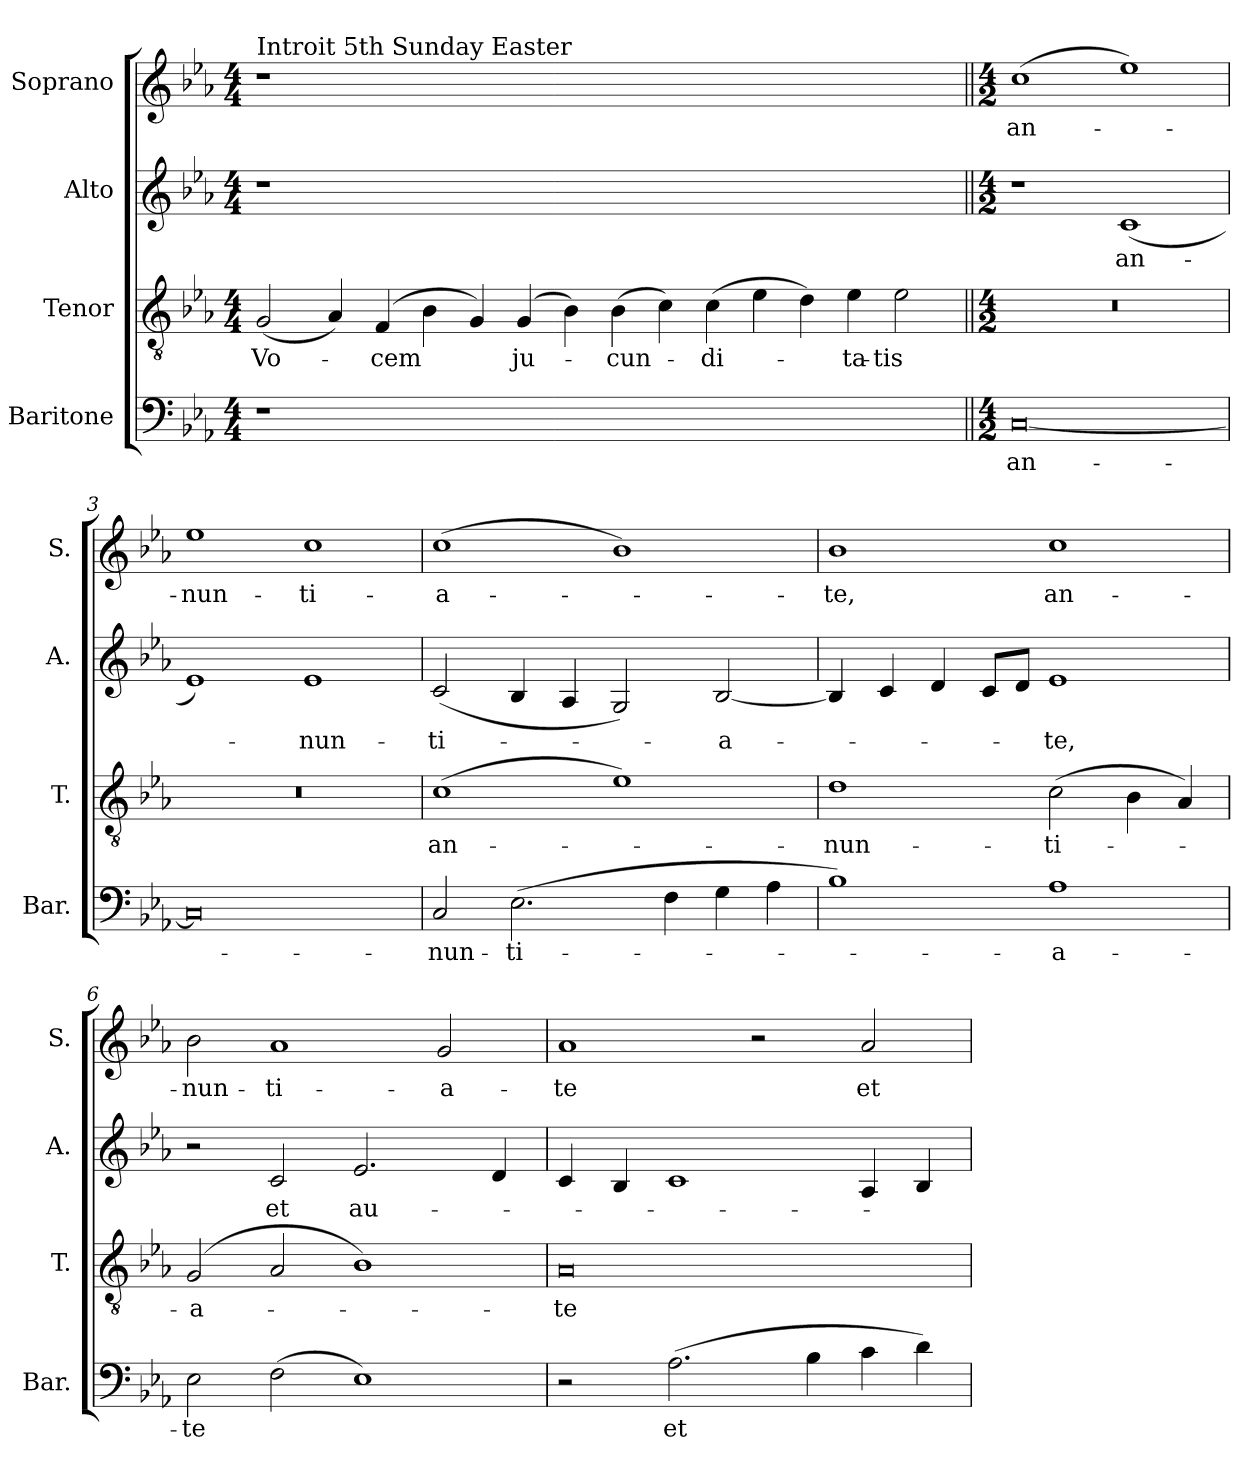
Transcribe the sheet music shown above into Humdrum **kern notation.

**kern	**text	**kern	**text	**kern	**text	**kern	**text
*part4	*part4	*part3	*part3	*part2	*part2	*part1	*part1
*staff4	*staff4	*staff3	*staff3	*staff2	*staff2	*staff1	*staff1
*I"Baritone	*	*I"Tenor	*	*I"Alto	*	*I"Soprano	*
*I'Bar.	*	*I'T.	*	*I'A.	*	*I'S.	*
!!LO:PB:g=z
*clefF4	*	*clefGv2	*	*clefG2	*	*clefG2	*
*	*	*ITrd7c12	*	*	*	*	*
*k[b-e-a-]	*	*k[b-e-a-]	*	*k[b-e-a-]	*	*k[b-e-a-]	*
*E-:	*	*E-:	*	*E-:	*	*E-:	*
*M4/4	*	*M4/4	*	*M4/4	*	*M4/4	*
*MM208	*	*MM208	*	*MM208	*	*MM208	*
=1	=1	=1	=1	=1	=1	=1	=1
!LO:N:vis=1	!	!	!	!	!	!	!
!	!	!	!	!	!	!LO:TX:a:t=Introit 5th Sunday Easter	!
!	!	!	!LO:LY:b:color=#000000	!LO:N:vis=1	!	!LO:N:vis=1	!
1r	.	(2GGi/	Vo-	1r	.	1r	.
.	.	4AA-i/)	.	.	.	.	.
!	!	!	!LO:LY:b:color=#000000	!	!	!	!
.	.	(4FFi/	-cem	.	.	.	.
0.ryy	.	4BB-i\	.	0.ryy	.	0.ryy	.
.	.	4GGi/)	.	.	.	.	.
!	!	!	!LO:LY:b:color=#000000	!	!	!	!
.	.	(4GGi/	ju-	.	.	.	.
.	.	4BB-i\)	.	.	.	.	.
!	!	!	!LO:LY:b:color=#000000	!	!	!	!
.	.	(4BB-i\	-cun-	.	.	.	.
.	.	4Ci\)	.	.	.	.	.
!	!	!	!LO:LY:b:color=#000000	!	!	!	!
.	.	(4Ci\	-di-	.	.	.	.
.	.	4E-i\	.	.	.	.	.
.	.	4Di\)	.	.	.	.	.
!	!	!	!LO:LY:b:color=#000000	!	!	!	!
.	.	4E-i\	-ta-	.	.	.	.
!	!	!	!LO:LY:b:color=#000000	!	!	!	!
.	.	2E-i\	-tis	.	.	.	.
=2||	=2||	=2||	=2||	=2||	=2||	=2||	=2||
*M4/2	*	*M4/2	*	*M4/2	*	*M4/2	*
!	!LO:LY:b:color=#000000	!LO:N:vis=1	!	!	!	!	!
!	!	!	!	!	!	!	!LO:LY:b:color=#000000
[0Ci	an-	0r	.	1r	.	(1cci	an-
!	!	!	!	!	!LO:LY:b:color=#000000	!	!
.	.	.	.	(1ci	an-	1ee-i)	.
=3	=3	=3	=3	=3	=3	=3	=3
!	!	!LO:N:vis=1	!	!	!	!	!
!	!	!	!	!	!	!	!LO:LY:b:color=#000000
0Ci]	.	0r	.	1e-i)	.	1ee-i	-nun-
!	!	!	!	!	!LO:LY:b:color=#000000	!	!
!	!	!	!	!	!	!	!LO:LY:b:color=#000000
.	.	.	.	1e-i	-nun-	1cci	-ti-
=4	=4	=4	=4	=4	=4	=4	=4
!	!LO:LY:b:color=#000000	!	!	!	!	!	!
!	!	!	!LO:LY:b:color=#000000	!	!	!	!
!	!	!	!	!	!LO:LY:b:color=#000000	!	!
!	!	!	!	!	!	!	!LO:LY:b:color=#000000
2Ci/	-nun-	(1Ci	an-	(2ci/	-ti-	(1cci	-a-
!	!LO:LY:b:color=#000000	!	!	!	!	!	!
(2.E-i\	-ti-	.	.	4B-i/	.	.	.
.	.	.	.	4A-i/	.	.	.
.	.	1E-i)	.	2Gi/)	.	1b-i)	.
4Fi\	.	.	.	.	.	.	.
!	!	!	!	!	!LO:LY:b:color=#000000	!	!
4Gi\	.	.	.	[2B-i/	-a-	.	.
4A-i\	.	.	.	.	.	.	.
=5	=5	=5	=5	=5	=5	=5	=5
!	!	!	!LO:LY:b:color=#000000	!	!	!	!
!	!	!	!	!	!	!	!LO:LY:b:color=#000000
1B-i)	.	1Di	-nun-	4B-i/]	.	1b-i	-te,
.	.	.	.	4ci/	.	.	.
.	.	.	.	4di/	.	.	.
.	.	.	.	8ci/L	.	.	.
.	.	.	.	8di/J	.	.	.
!	!LO:LY:b:color=#000000	!	!	!	!	!	!
!	!	!	!LO:LY:b:color=#000000	!	!	!	!
!	!	!	!	!	!LO:LY:b:color=#000000	!	!
!	!	!	!	!	!	!	!LO:LY:b:color=#000000
1A-i	-a-	(2Ci\	-ti-	1e-i	-te,	1cci	an-
.	.	4BB-i\	.	.	.	.	.
.	.	4AA-i/)	.	.	.	.	.
=6	=6	=6	=6	=6	=6	=6	=6
!	!LO:LY:b:color=#000000	!	!	!	!	!	!
!	!	!	!LO:LY:b:color=#000000	!	!	!	!
!	!	!	!	!	!	!	!LO:LY:b:color=#000000
2E-i\	-te	(2GGi/	-a-	2r	.	2b-i\	-nun-
!	!	!	!	!	!LO:LY:b:color=#000000	!	!
!	!	!	!	!	!	!	!LO:LY:b:color=#000000
(2Fi\	.	2AA-i/	.	2ci/	et	1a-i	-ti-
!	!	!	!	!	!LO:LY:b:color=#000000	!	!
1E-i)	.	1BB-i)	.	2.e-i/	au-	.	.
!	!	!	!	!	!	!	!LO:LY:b:color=#000000
.	.	.	.	.	.	2gi/	-a-
.	.	.	.	4di/	.	.	.
!!LO:LB:g=z
=7	=7	=7	=7	=7	=7	=7	=7
!	!	!	!LO:LY:b:color=#000000	!	!	!	!
!	!	!	!	!	!	!	!LO:LY:b:color=#000000
2r	.	0AA-i	-te	4ci/	.	1a-i	-te
.	.	.	.	4B-i/	.	.	.
!	!LO:LY:b:color=#000000	!	!	!	!	!	!
(2.A-i\	et	.	.	1ci	.	.	.
.	.	.	.	.	.	2r	.
4B-i\	.	.	.	.	.	.	.
!	!	!	!	!	!	!	!LO:LY:b:color=#000000
4ci\	.	.	.	4A-i/	.	2a-i/	et
4di\)	.	.	.	4B-i/	.	.	.
=	=	=	=	=	=	=	=
*-	*-	*-	*-	*-	*-	*-	*-
